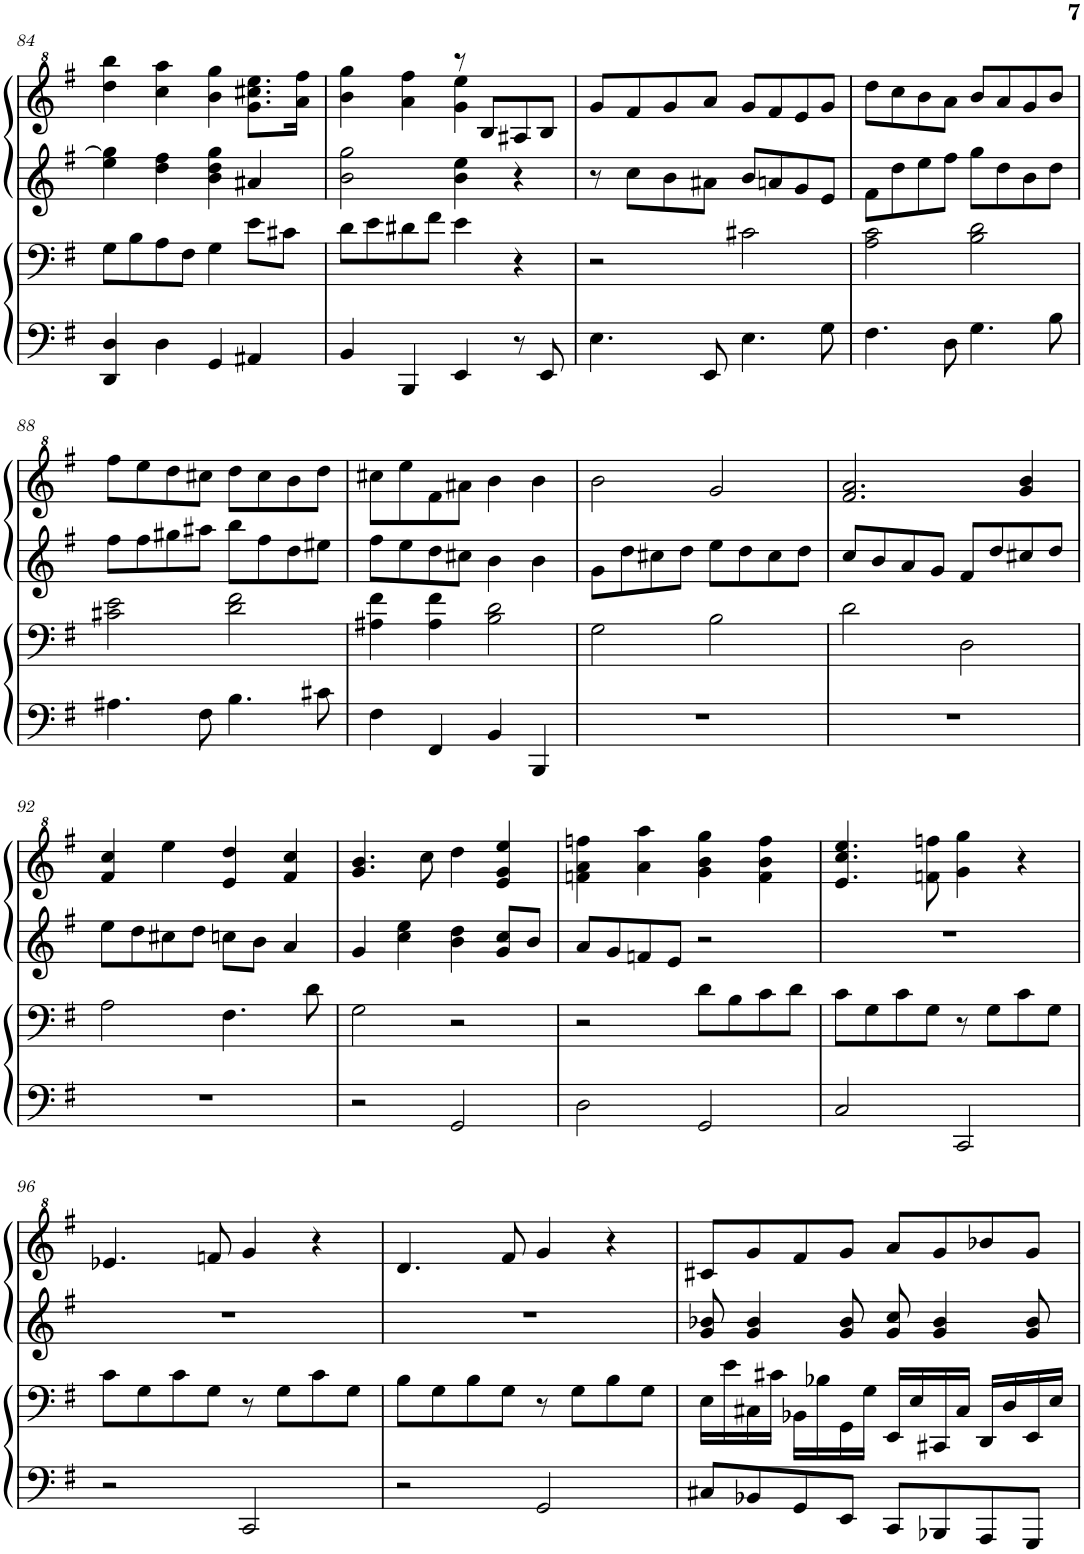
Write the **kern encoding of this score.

**kern	**kern	**kern	**kern
*part2	*part2	*part1	*part1
*staff4	*staff3	*staff2	*staff1
*I"Piano	*	*I"Piano	*
*I'Pno	*	*I'Pno	*
!!LO:PB:g=z
*clefF4	*clefF4	*clefG2	*clefG^2
*k[f#]	*k[f#]	*k[f#]	*k[f#]
*M4/4	*M4/4	*M4/4	*M4/4
=84	=84	=84	=84
4DD/ 4D/	8G\L	4ee\ 4gg\]	4ddd\ 4bbb\
.	8B\	.	.
4D\	8A\	4dd\ 4ff#\	4ccc\ 4aaa\
.	8F#\J	.	.
4GG/	4G\	4b\ 4dd\ 4gg\	4bb\ 4ggg\
4AA#X/	8e\L	4a#X/	8.gg\ 8.ccc#X\ 8.eee\L
.	8c#X\J	.	.
.	.	.	16aa\ 16fff#\Jk
=85	=85	=85	=85
*	*	*	*^
4BB/	8d\L	2b\ 2gg\	4bb\ 4ggg\	2ryy
.	8e\	.	.	.
4BBB/	8d#X\	.	4aa\ 4fff#\	.
.	8f#\J	.	.	.
4EE/	4e\	4b\ 4ee\	8r	4gg\ 4eee\
.	.	.	8b/L	.
8r	4r	4r	8a#X/	4ryy
8EE/	.	.	8b/J	.
*	*	*	*v	*v
=86	=86	=86	=86
4.E\	2r	8r	8gg/L
.	.	8cc\L	8ff#/
.	.	8b\	8gg/
8EE/	.	8a#X\J	8aa/J
4.E\	2c#X\	8b/L	8gg/L
.	.	8an/	8ff#/
.	.	8g/	8ee/
8G\	.	8e/J	8gg/J
=87	=87	=87	=87
4.F#\	2A\ 2c\	8f#\L	8ddd\L
.	.	8dd\	8ccc\
.	.	8ee\	8bb\
8D\	.	8ff#\J	8aa\J
4.G\	2B\ 2d\	8gg\L	8bb/L
.	.	8dd\	8aa/
.	.	8b\	8gg/
8B\	.	8dd\J	8bb/J
!!LO:LB:g=z
=88	=88	=88	=88
4.A#X\	2c#X\ 2e\	8ff#\L	8fff#\L
.	.	8ff#\	8eee\
.	.	8gg#X\	8ddd\
8F#\	.	8aa#X\J	8ccc#X\J
4.B\	2d\ 2f#\	8bb\L	8ddd\L
.	.	8ff#\	8ccc#\
.	.	8dd\	8bb\
8c#X\	.	8ee#X\J	8ddd\J
=89	=89	=89	=89
4F#\	4A#X\ 4f#\	8ff#\L	8ccc#X\L
.	.	8ee\	8eee\
4FF#/	4A#\ 4f#\	8dd\	8ff#\
.	.	8cc#X\J	8aa#X\J
4BB/	2B\ 2d\	4b\	4bb\
4BBB/	.	4b\	4bb\
=90	=90	=90	=90
1r	2G\	8g\L	2bb\
.	.	8dd\	.
.	.	8cc#X\	.
.	.	8dd\J	.
.	2B\	8ee\L	2gg/
.	.	8dd\	.
.	.	8cc#\	.
.	.	8dd\J	.
=91	=91	=91	=91
1r	2d\	8cc/L	2.ff#/ 2.aa/
.	.	8b/	.
.	.	8a/	.
.	.	8g/J	.
.	2D\	8f#/L	.
.	.	8dd/	.
.	.	8cc#X/	4gg/ 4bb/
.	.	8dd/J	.
!!LO:LB:g=z
=92	=92	=92	=92
1r	2A\	8ee\L	4ff#/ 4ccc/
.	.	8dd\	.
.	.	8cc#X\	4eee\
.	.	8dd\J	.
.	4.F#\	8ccn\L	4ee/ 4ddd/
.	.	8b\J	.
.	.	4a/	4ff#/ 4ccc/
.	8d\	.	.
=93	=93	=93	=93
2r	2G\	4g/	4.gg/ 4.bb/
.	.	4cc\ 4ee\	.
.	.	.	8ccc\
2GG/	2r	4b\ 4dd\	4ddd\
.	.	8g/ 8cc/L	4ee/ 4gg/ 4eee/
.	.	8b/J	.
=94	=94	=94	=94
2D\	2r	8a/L	4ffn\ 4aa\ 4fffn\
.	.	8g/	.
.	.	8fn/	4aa\ 4aaa\
.	.	8e/J	.
2GG/	8d\L	2r	4gg\ 4bb\ 4ggg\
.	8B\	.	.
.	8c\	.	4ff\ 4bb\ 4fff\
.	8d\J	.	.
=95	=95	=95	=95
2C/	8c\L	1r	4.ee/ 4.ccc/ 4.eee/
.	8G\	.	.
.	8c\	.	.
.	8G\J	.	8ffn\ 8fffn\
2CC/	8r	.	4gg\ 4ggg\
.	8G\L	.	.
.	8c\	.	4r
.	8G\J	.	.
!!LO:LB:g=z
=96	=96	=96	=96
2r	8c\L	1r	4.ee-X/
.	8G\	.	.
.	8c\	.	.
.	8G\J	.	8ffn/
2CC/	8r	.	4gg/
.	8G\L	.	.
.	8c\	.	4r
.	8G\J	.	.
=97	=97	=97	=97
2r	8B\L	1r	4.dd/
.	8G\	.	.
.	8B\	.	.
.	8G\J	.	8ff#/
2GG/	8r	.	4gg/
.	8G\L	.	.
.	8B\	.	4r
.	8G\J	.	.
=98	=98	=98	=98
8C#X/L	16E\LL	8g/ 8b-X/	8cc#X/L
.	16e\	.	.
8BB-X/	16C#X\	4g/ 4b-/	8gg/
.	16c#X\JJ	.	.
8GG/	16BB-X\LL	.	8ff#/
.	16B-X\	.	.
8EE/J	16GG\	8g/ 8b-/	8gg/J
.	16G\JJ	.	.
8CC/L	16EE/LL	8g/ 8cc/	8aa/L
.	16E/	.	.
8BBB-X/	16CC#X/	4g/ 4b-/	8gg/
.	16C#/JJ	.	.
8AAA/	16DD/LL	.	8bb-X/
.	16D/	.	.
8GGG/J	16EE/	8g/ 8b-/	8gg/J
.	16E/JJ	.	.
=	=	=	=
*-	*-	*-	*-
